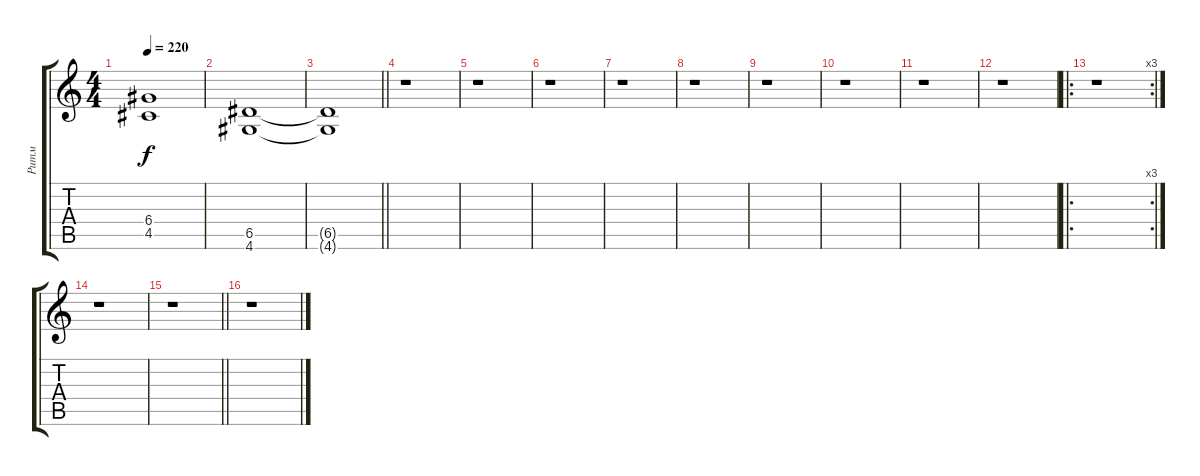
\track ("Ритм" "Ритм") {instrument distortionguitar}
\staff {score tabs}
\tuning (E4 B3 G3 D3 A2 E2) {hide}
\ts (4 4)
\tempo 220
\clef g2
\ks c
(6.4{t} 4.5{t}).1{dy f} |
(6.5 4.6).1 |
\barLineRight lightlight
(6.5{t} 4.6{t}).1 |
r.1 |
r.1 |
r.1 |
r.1 |
r.1 |
r.1 |
r.1 |
r.1 |
r.1 |
\ro
\rc 3
r.1 |
r.1 |
\barLineRight lightlight
r.1 |
r.1
